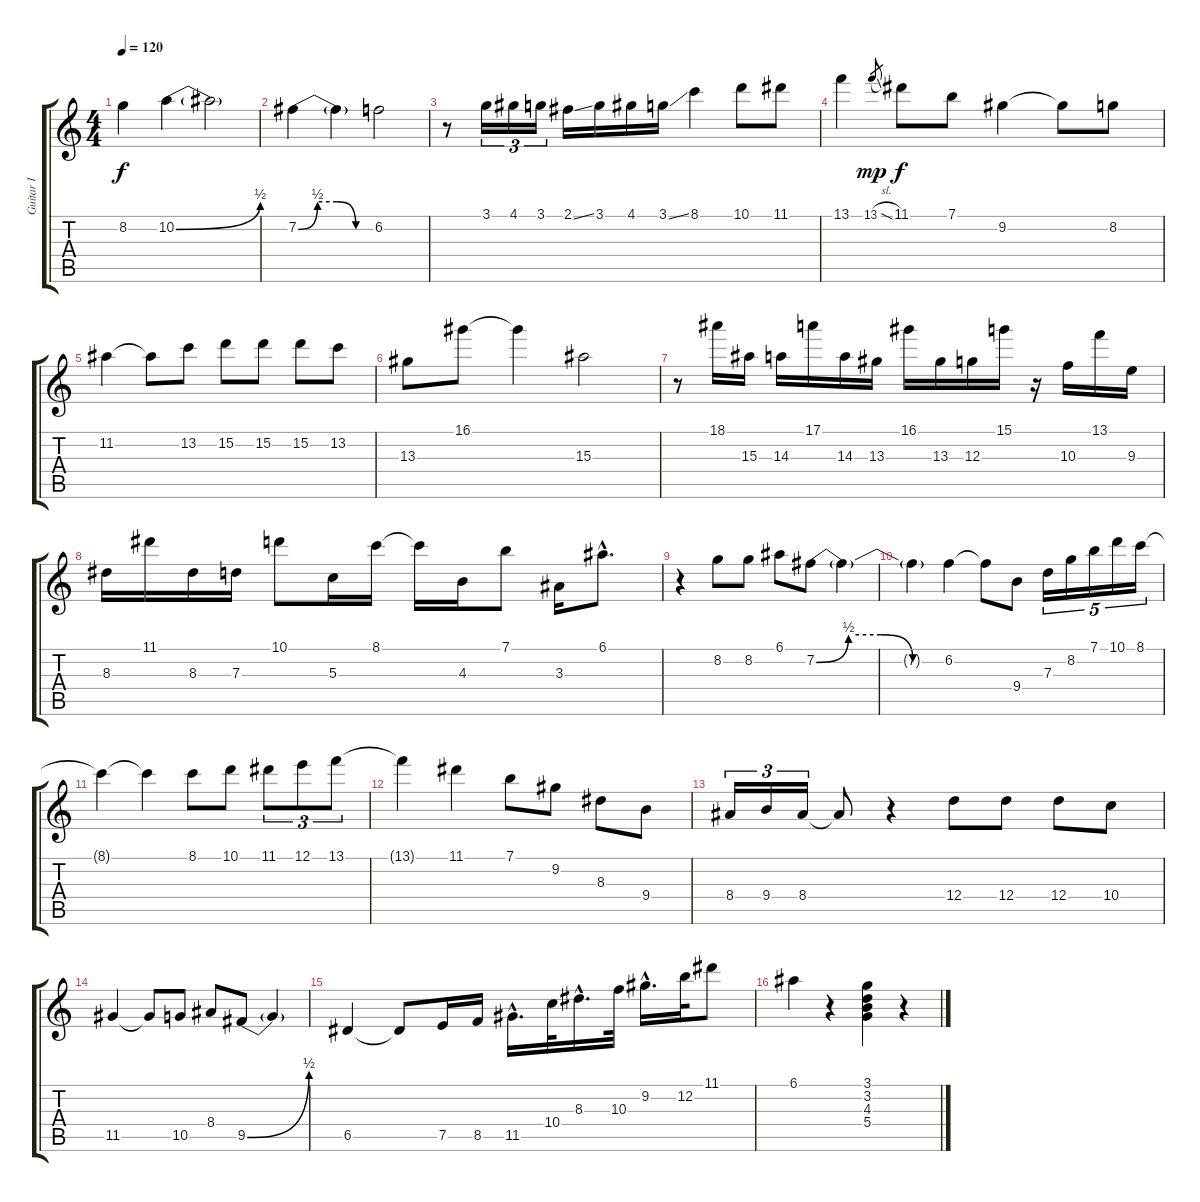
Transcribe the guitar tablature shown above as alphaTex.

\track ("Guitar I" "Guitar I") {instrument acousticguitarsteel}
\staff {score tabs}
\tuning (E4 B3 G3 D3 A2 E2) {hide}
\ts (4 4)
\tempo 120
\clef g2
\ks c
8.2.4{dy f instrument acousticguitarsteel} 10.2{be (bend 0 0 60 2)}.4 10.2{t}.2 |
7.2{be (custom 0 0 15 2 30 2 45 0 60 0)}.4 7.2{t}.4 6.2.2 |
r.8 3.1.16{tu (3 2)} 4.1.16{tu (3 2)} 3.1.16{tu (3 2)} 2.1{ss}.16 3.1.16 4.1.16 3.1{ss}.16 8.1.4 10.1.8 11.1.8 |
13.1.4 13.1{sl}.8{gr dy mp} 11.1.8{dy f} 7.1.8 9.2.4 9.2{t}.8 8.2.8 |
11.2.4 11.2{t}.8 13.2.8 15.2.8 15.2.8 15.2.8 13.2.8 |
13.3.8 16.1.8 16.1{t}.4 15.3.2 |
r.8 18.1.16 15.3.16 14.3.16 17.1.16 14.3.16 13.3.16 16.1.16 13.3.16 12.3.16 15.1.16 r.16 10.3.16 13.1.16 9.3.16 |
8.3.16 11.1.16 8.3.16 7.3.16 10.1.8 5.3.16 8.1.16 8.1{t}.16 4.3.16 7.1.8 3.3.16 6.1{hac}.8{d} |
r.4 8.2.8 8.2.8 6.1.8 7.2{be (custom 0 0 15 2 30 2 45 0 60 0)}.8 7.2{t}.4 |
7.2{t}.4 6.2.4 6.2{t}.8 9.4.8 7.3.16{tu (5 4)} 8.2.16{tu (5 4)} 7.1.16{tu (5 4)} 10.1.16{tu (5 4)} 8.1.16{tu (5 4)} |
8.1{t}.4 8.1{t}.4 8.1.8 10.1.8 11.1.8{tu (3 2)} 12.1.8{tu (3 2)} 13.1.8{tu (3 2)} |
13.1{t}.4 11.1.4 7.1.8 9.2.8 8.3.8 9.4.8 |
8.4.16{tu (3 2)} 9.4.16{tu (3 2)} 8.4.16{tu (3 2)} 8.4{t}.8 r.4 12.4.8 12.4.8 12.4.8 10.4.8 |
11.5.4 11.5{t}.8 10.5.8 8.4.8 9.5{be (bend 0 0 60 2)}.8 9.5{t}.4 |
6.5.4 6.5{t}.8 7.5.16 8.5.16 11.5{hac}.16{d} 10.4.32 8.3{hac}.16{d} 10.3.32 9.2{hac}.16{d} 12.2.32 11.1.8 |
6.1.4 r.4 (3.1 3.2 4.3 5.4).4 r.4
